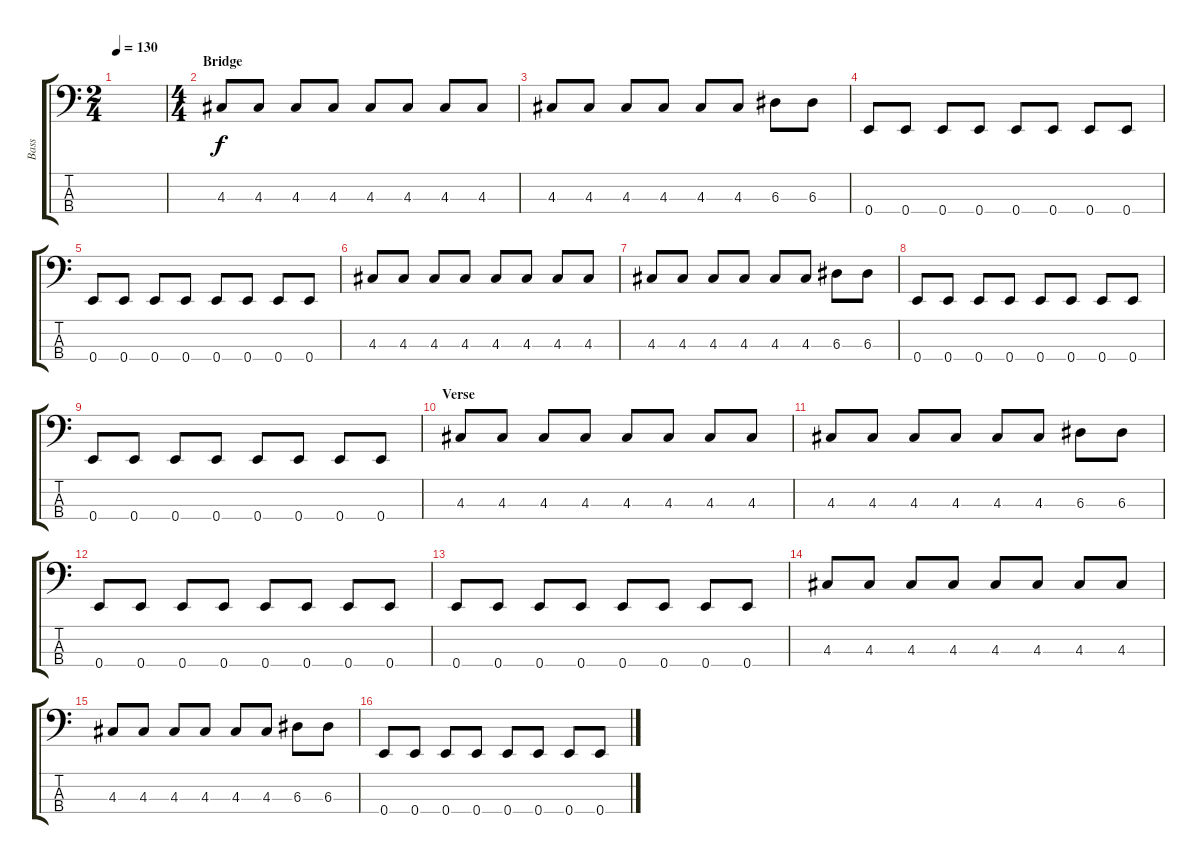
\track ("Bass" "Bass") {instrument electricbasspick}
\staff {score tabs}
\tuning (G2 D2 A1 E1) {hide}
\ts (2 4)
\tempo 130
\clef f4
\ks c
|
\ts (4 4)
\section ("" "Bridge")
4.3.8 4.3.8 4.3.8 4.3.8 4.3.8 4.3.8 4.3.8 4.3.8 |
4.3.8 4.3.8 4.3.8 4.3.8 4.3.8 4.3.8 6.3.8 6.3.8 |
0.4.8 0.4.8 0.4.8 0.4.8 0.4.8 0.4.8 0.4.8 0.4.8 |
0.4.8 0.4.8 0.4.8 0.4.8 0.4.8 0.4.8 0.4.8 0.4.8 |
4.3.8 4.3.8 4.3.8 4.3.8 4.3.8 4.3.8 4.3.8 4.3.8 |
4.3.8 4.3.8 4.3.8 4.3.8 4.3.8 4.3.8 6.3.8 6.3.8 |
0.4.8 0.4.8 0.4.8 0.4.8 0.4.8 0.4.8 0.4.8 0.4.8 |
0.4.8 0.4.8 0.4.8 0.4.8 0.4.8 0.4.8 0.4.8 0.4.8 |
\section ("" "Verse")
4.3.8 4.3.8 4.3.8 4.3.8 4.3.8 4.3.8 4.3.8 4.3.8 |
4.3.8 4.3.8 4.3.8 4.3.8 4.3.8 4.3.8 6.3.8 6.3.8 |
0.4.8 0.4.8 0.4.8 0.4.8 0.4.8 0.4.8 0.4.8 0.4.8 |
0.4.8 0.4.8 0.4.8 0.4.8 0.4.8 0.4.8 0.4.8 0.4.8 |
4.3.8 4.3.8 4.3.8 4.3.8 4.3.8 4.3.8 4.3.8 4.3.8 |
4.3.8 4.3.8 4.3.8 4.3.8 4.3.8 4.3.8 6.3.8 6.3.8 |
0.4.8 0.4.8 0.4.8 0.4.8 0.4.8 0.4.8 0.4.8 0.4.8
